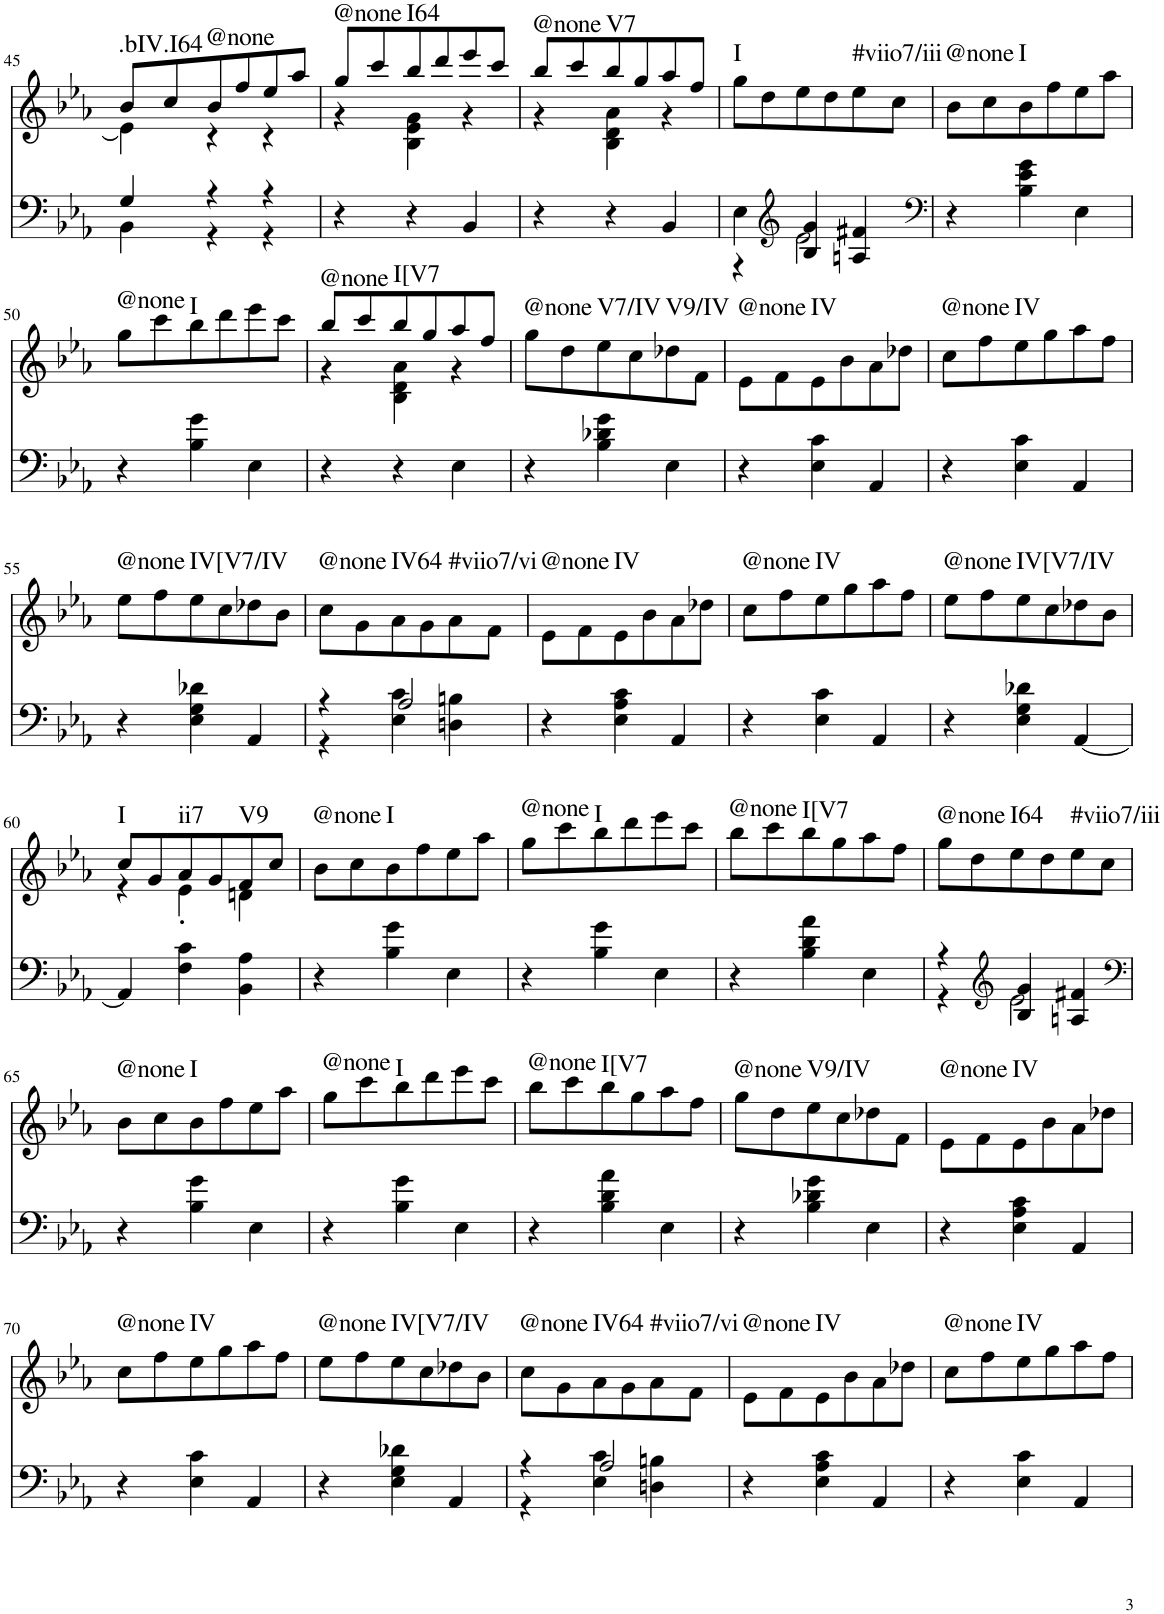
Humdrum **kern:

**kern	**kern	**harte
*part2	*part1	*part1
*staff2	*staff1	*
*I"Piano	*I"Piano	*
*I'Pno	*I'Pno	*
!!LO:PB:g=z
*clefF4	*clefG2	*
*k[b-e-a-]	*k[b-e-a-]	*
*M3/4	*M3/4	*
=45	=45	=45
*^	*^	*
!	!	!	!	!LO:H:kt=.bIV.I64
4G/	4BB-\	8b-/L	4e-\]	N
.	.	8cc/	.	.
!	!	!	!	!LO:H:kt=@none
4r	4r	8b-/	4r	N
.	.	8ff/	.	.
4r	4r	8ee-/	4r	.
.	.	8aa-/J	.	.
*v	*v	*	*	*
=46	=46	=46	=46
!	!	!	!LO:H:kt=@none
4r	8gg/L	4r	N
.	8ccc/	.	.
!	!	!	!LO:H:kt=I64
4r	8bb-/	4B-\ 4e-\ 4g\	N
.	8ddd/	.	.
4BB-/	8eee-/	4r	.
.	8ccc/J	.	.
=47	=47	=47	=47
!	!	!	!LO:H:kt=@none
4r	8bb-/L	4r	N
.	8ccc/	.	.
!	!	!	!LO:H:kt=V7
4r	8bb-/	4B-\ 4d\ 4a-\	N
.	8gg/	.	.
4BB-/	8aa-/	4r	.
.	8ff/J	.	.
*	*v	*v	*
=48	=48	=48
*^	*	*
!	!	!	!LO:H:kt=I
4E-\	4r	8gg\L	N
.	.	8dd\	.
*clefG2	*	*	*
2e-\	4B-/ 4g/	8ee-\	.
.	.	8dd\	.
!	!	!	!LO:H:kt=#viio7/iii
.	4An/ 4f#X/	8ee-\	N
.	.	8cc\J	.
*v	*v	*	*
=49	=49	=49
*clefF4	*	*
!	!	!LO:H:kt=@none
4r	8b-\L	N
.	8cc\	.
!	!	!LO:H:kt=I
4B-\ 4e-\ 4g\	8b-\	N
.	8ff\	.
4E-\	8ee-\	.
.	8aa-\J	.
!!LO:LB:g=z
=50	=50	=50
!	!	!LO:H:kt=@none
4r	8gg\L	N
.	8ccc\	.
!	!	!LO:H:kt=I
4B-\ 4g\	8bb-\	N
.	8ddd\	.
4E-\	8eee-\	.
.	8ccc\J	.
=51	=51	=51
*	*^	*
!	!	!	!LO:H:kt=@none
4r	8bb-/L	4r	N
.	8ccc/	.	.
!	!	!	!LO:H:kt=I[V7
4r	8bb-/	4B-\ 4d\ 4a-\	N
.	8gg/	.	.
4E-\	8aa-/	4r	.
.	8ff/J	.	.
*	*v	*v	*
=52	=52	=52
!	!	!LO:H:kt=@none
4r	8gg\L	N
.	8dd\	.
!	!	!LO:H:kt=V7/IV
4B-\ 4d-X\ 4g\	8ee-\	N
.	8cc\	.
!	!	!LO:H:kt=V9/IV
4E-\	8dd-X\	N
.	8f\J	.
=53	=53	=53
!	!	!LO:H:kt=@none
4r	8e-\L	N
.	8f\	.
!	!	!LO:H:kt=IV
4E-\ 4c\	8e-\	N
.	8b-\	.
4AA-/	8a-\	.
.	8dd-X\J	.
=54	=54	=54
!	!	!LO:H:kt=@none
4r	8cc\L	N
.	8ff\	.
!	!	!LO:H:kt=IV
4E-\ 4c\	8ee-\	N
.	8gg\	.
4AA-/	8aa-\	.
.	8ff\J	.
!!LO:LB:g=z
=55	=55	=55
!	!	!LO:H:kt=@none
4r	8ee-\L	N
.	8ff\	.
!	!	!LO:H:kt=IV[V7/IV
4E-\ 4G\ 4d-X\	8ee-\	N
.	8cc\	.
4AA-/	8dd-X\	.
.	8b-\J	.
=56	=56	=56
*^	*	*
!	!	!	!LO:H:kt=@none
4r	4r	8cc\L	N
.	.	8g\	.
!	!	!	!LO:H:kt=IV64
2A-/	4E-\ 4c\	8a-\	N
.	.	8g\	.
!	!	!	!LO:H:kt=#viio7/vi
.	4Dn\ 4Bn\	8a-\	N
.	.	8f\J	.
*v	*v	*	*
=57	=57	=57
!	!	!LO:H:kt=@none
4r	8e-\L	N
.	8f\	.
!	!	!LO:H:kt=IV
4E-\ 4A-\ 4c\	8e-\	N
.	8b-\	.
4AA-/	8a-\	.
.	8dd-X\J	.
=58	=58	=58
!	!	!LO:H:kt=@none
4r	8cc\L	N
.	8ff\	.
!	!	!LO:H:kt=IV
4E-\ 4c\	8ee-\	N
.	8gg\	.
4AA-/	8aa-\	.
.	8ff\J	.
=59	=59	=59
!	!	!LO:H:kt=@none
4r	8ee-\L	N
.	8ff\	.
!	!	!LO:H:kt=IV[V7/IV
4E-\ 4G\ 4d-X\	8ee-\	N
.	8cc\	.
[4AA-/	8dd-X\	.
.	8b-\J	.
!!LO:LB:g=z
=60	=60	=60
*	*^	*
!	!	!	!LO:H:kt=I
4AA-/]	8cc/L	4r	N
.	8g/	.	.
!	!	!	!LO:H:kt=ii7
4F\ 4c\	8a-/	4e-'\	N
.	8g/	.	.
!	!	!	!LO:H:kt=V9
4BB-\ 4A-\	8f/	4dn\	N
.	8cc/J	.	.
*	*v	*v	*
=61	=61	=61
!	!	!LO:H:kt=@none
4r	8b-\L	N
.	8cc\	.
!	!	!LO:H:kt=I
4B-\ 4g\	8b-\	N
.	8ff\	.
4E-\	8ee-\	.
.	8aa-\J	.
=62	=62	=62
!	!	!LO:H:kt=@none
4r	8gg\L	N
.	8ccc\	.
!	!	!LO:H:kt=I
4B-\ 4g\	8bb-\	N
.	8ddd\	.
4E-\	8eee-\	.
.	8ccc\J	.
=63	=63	=63
!	!	!LO:H:kt=@none
4r	8bb-\L	N
.	8ccc\	.
!	!	!LO:H:kt=I[V7
4B-\ 4d\ 4a-\	8bb-\	N
.	8gg\	.
4E-\	8aa-\	.
.	8ff\J	.
=64	=64	=64
*^	*	*
!	!	!	!LO:H:kt=@none
4r	4r	8gg\L	N
.	.	8dd\	.
*clefG2	*	*	*
!	!	!	!LO:H:kt=I64
4B-/ 4g/	2e-\	8ee-\	N
.	.	8dd\	.
!	!	!	!LO:H:kt=#viio7/iii
4An/ 4f#X/	.	8ee-\	N
.	.	8cc\J	.
*v	*v	*	*
!!LO:LB:g=z
=65	=65	=65
*clefF4	*	*
!	!	!LO:H:kt=@none
4r	8b-\L	N
.	8cc\	.
!	!	!LO:H:kt=I
4B-\ 4g\	8b-\	N
.	8ff\	.
4E-\	8ee-\	.
.	8aa-\J	.
=66	=66	=66
!	!	!LO:H:kt=@none
4r	8gg\L	N
.	8ccc\	.
!	!	!LO:H:kt=I
4B-\ 4g\	8bb-\	N
.	8ddd\	.
4E-\	8eee-\	.
.	8ccc\J	.
=67	=67	=67
!	!	!LO:H:kt=@none
4r	8bb-\L	N
.	8ccc\	.
!	!	!LO:H:kt=I[V7
4B-\ 4d\ 4a-\	8bb-\	N
.	8gg\	.
4E-\	8aa-\	.
.	8ff\J	.
=68	=68	=68
!	!	!LO:H:kt=@none
4r	8gg\L	N
.	8dd\	.
!	!	!LO:H:kt=V9/IV
4B-\ 4d-X\ 4g\	8ee-\	N
.	8cc\	.
4E-\	8dd-X\	.
.	8f\J	.
=69	=69	=69
!	!	!LO:H:kt=@none
4r	8e-\L	N
.	8f\	.
!	!	!LO:H:kt=IV
4E-\ 4A-\ 4c\	8e-\	N
.	8b-\	.
4AA-/	8a-\	.
.	8dd-X\J	.
!!LO:LB:g=z
=70	=70	=70
!	!	!LO:H:kt=@none
4r	8cc\L	N
.	8ff\	.
!	!	!LO:H:kt=IV
4E-\ 4c\	8ee-\	N
.	8gg\	.
4AA-/	8aa-\	.
.	8ff\J	.
=71	=71	=71
!	!	!LO:H:kt=@none
4r	8ee-\L	N
.	8ff\	.
!	!	!LO:H:kt=IV[V7/IV
4E-\ 4G\ 4d-X\	8ee-\	N
.	8cc\	.
4AA-/	8dd-X\	.
.	8b-\J	.
=72	=72	=72
*^	*	*
!	!	!	!LO:H:kt=@none
4r	4r	8cc\L	N
.	.	8g\	.
!	!	!	!LO:H:kt=IV64
2A-/	4E-\ 4c\	8a-\	N
.	.	8g\	.
!	!	!	!LO:H:kt=#viio7/vi
.	4Dn\ 4Bn\	8a-\	N
.	.	8f\J	.
*v	*v	*	*
=73	=73	=73
!	!	!LO:H:kt=@none
4r	8e-\L	N
.	8f\	.
!	!	!LO:H:kt=IV
4E-\ 4A-\ 4c\	8e-\	N
.	8b-\	.
4AA-/	8a-\	.
.	8dd-X\J	.
=74	=74	=74
!	!	!LO:H:kt=@none
4r	8cc\L	N
.	8ff\	.
!	!	!LO:H:kt=IV
4E-\ 4c\	8ee-\	N
.	8gg\	.
4AA-/	8aa-\	.
.	8ff\J	.
=	=	=
*-	*-	*-
